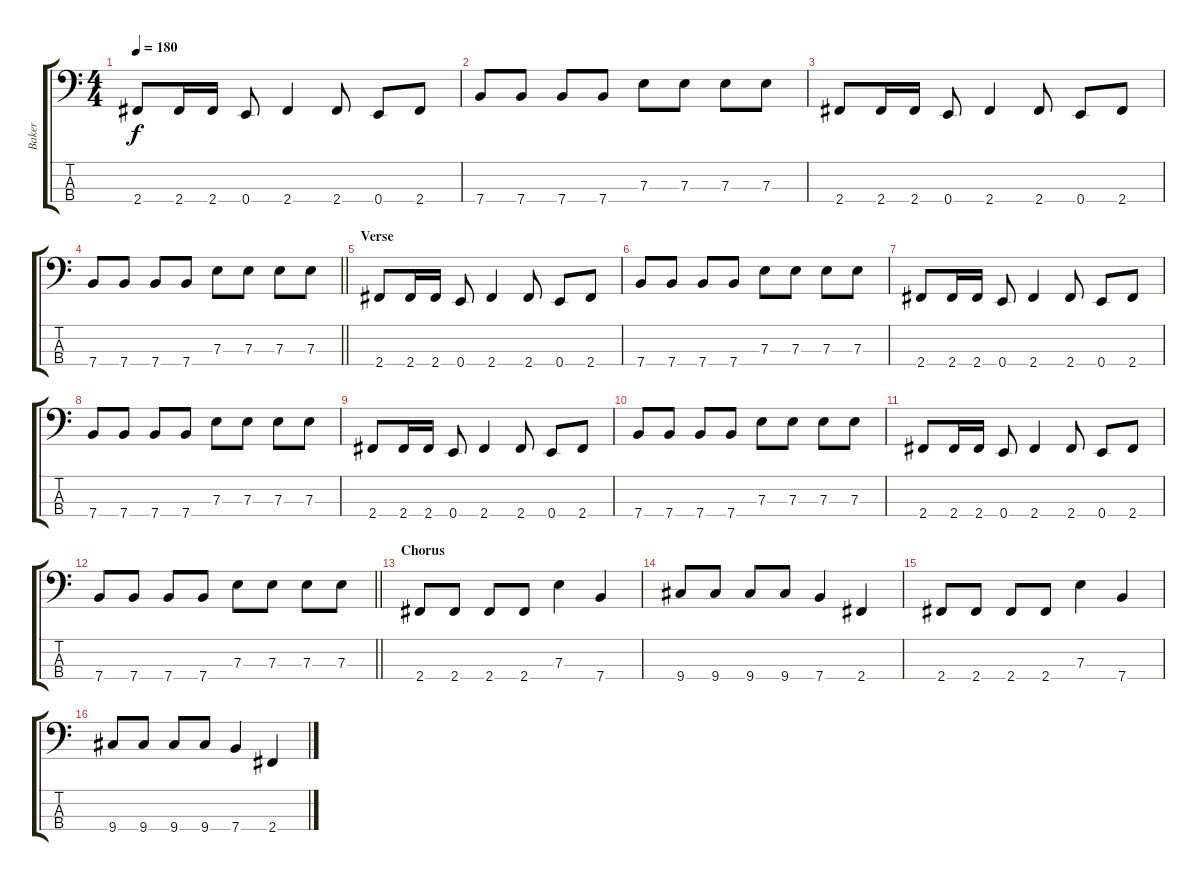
\track ("Baker" "Baker") {instrument electricbasspick}
\staff {score tabs}
\tuning (G2 D2 A1 E1) {hide}
\ts (4 4)
\tempo 180
\clef f4
\ks c
2.4.8{dy f instrument electricbasspick} 2.4.16 2.4.16 0.4.8 2.4.4 2.4.8 0.4.8 2.4.8 |
7.4.8 7.4.8 7.4.8 7.4.8 7.3.8 7.3.8 7.3.8 7.3.8 |
2.4.8 2.4.16 2.4.16 0.4.8 2.4.4 2.4.8 0.4.8 2.4.8 |
\barLineRight lightlight
7.4.8 7.4.8 7.4.8 7.4.8 7.3.8 7.3.8 7.3.8 7.3.8 |
\section ("" "Verse")
2.4.8 2.4.16 2.4.16 0.4.8 2.4.4 2.4.8 0.4.8 2.4.8 |
7.4.8 7.4.8 7.4.8 7.4.8 7.3.8 7.3.8 7.3.8 7.3.8 |
2.4.8 2.4.16 2.4.16 0.4.8 2.4.4 2.4.8 0.4.8 2.4.8 |
7.4.8 7.4.8 7.4.8 7.4.8 7.3.8 7.3.8 7.3.8 7.3.8 |
2.4.8 2.4.16 2.4.16 0.4.8 2.4.4 2.4.8 0.4.8 2.4.8 |
7.4.8 7.4.8 7.4.8 7.4.8 7.3.8 7.3.8 7.3.8 7.3.8 |
2.4.8 2.4.16 2.4.16 0.4.8 2.4.4 2.4.8 0.4.8 2.4.8 |
\barLineRight lightlight
7.4.8 7.4.8 7.4.8 7.4.8 7.3.8 7.3.8 7.3.8 7.3.8 |
\section ("" "Chorus")
2.4.8 2.4.8 2.4.8 2.4.8 7.3.4 7.4.4 |
9.4.8 9.4.8 9.4.8 9.4.8 7.4.4 2.4.4 |
2.4.8 2.4.8 2.4.8 2.4.8 7.3.4 7.4.4 |
9.4.8 9.4.8 9.4.8 9.4.8 7.4.4 2.4.4
